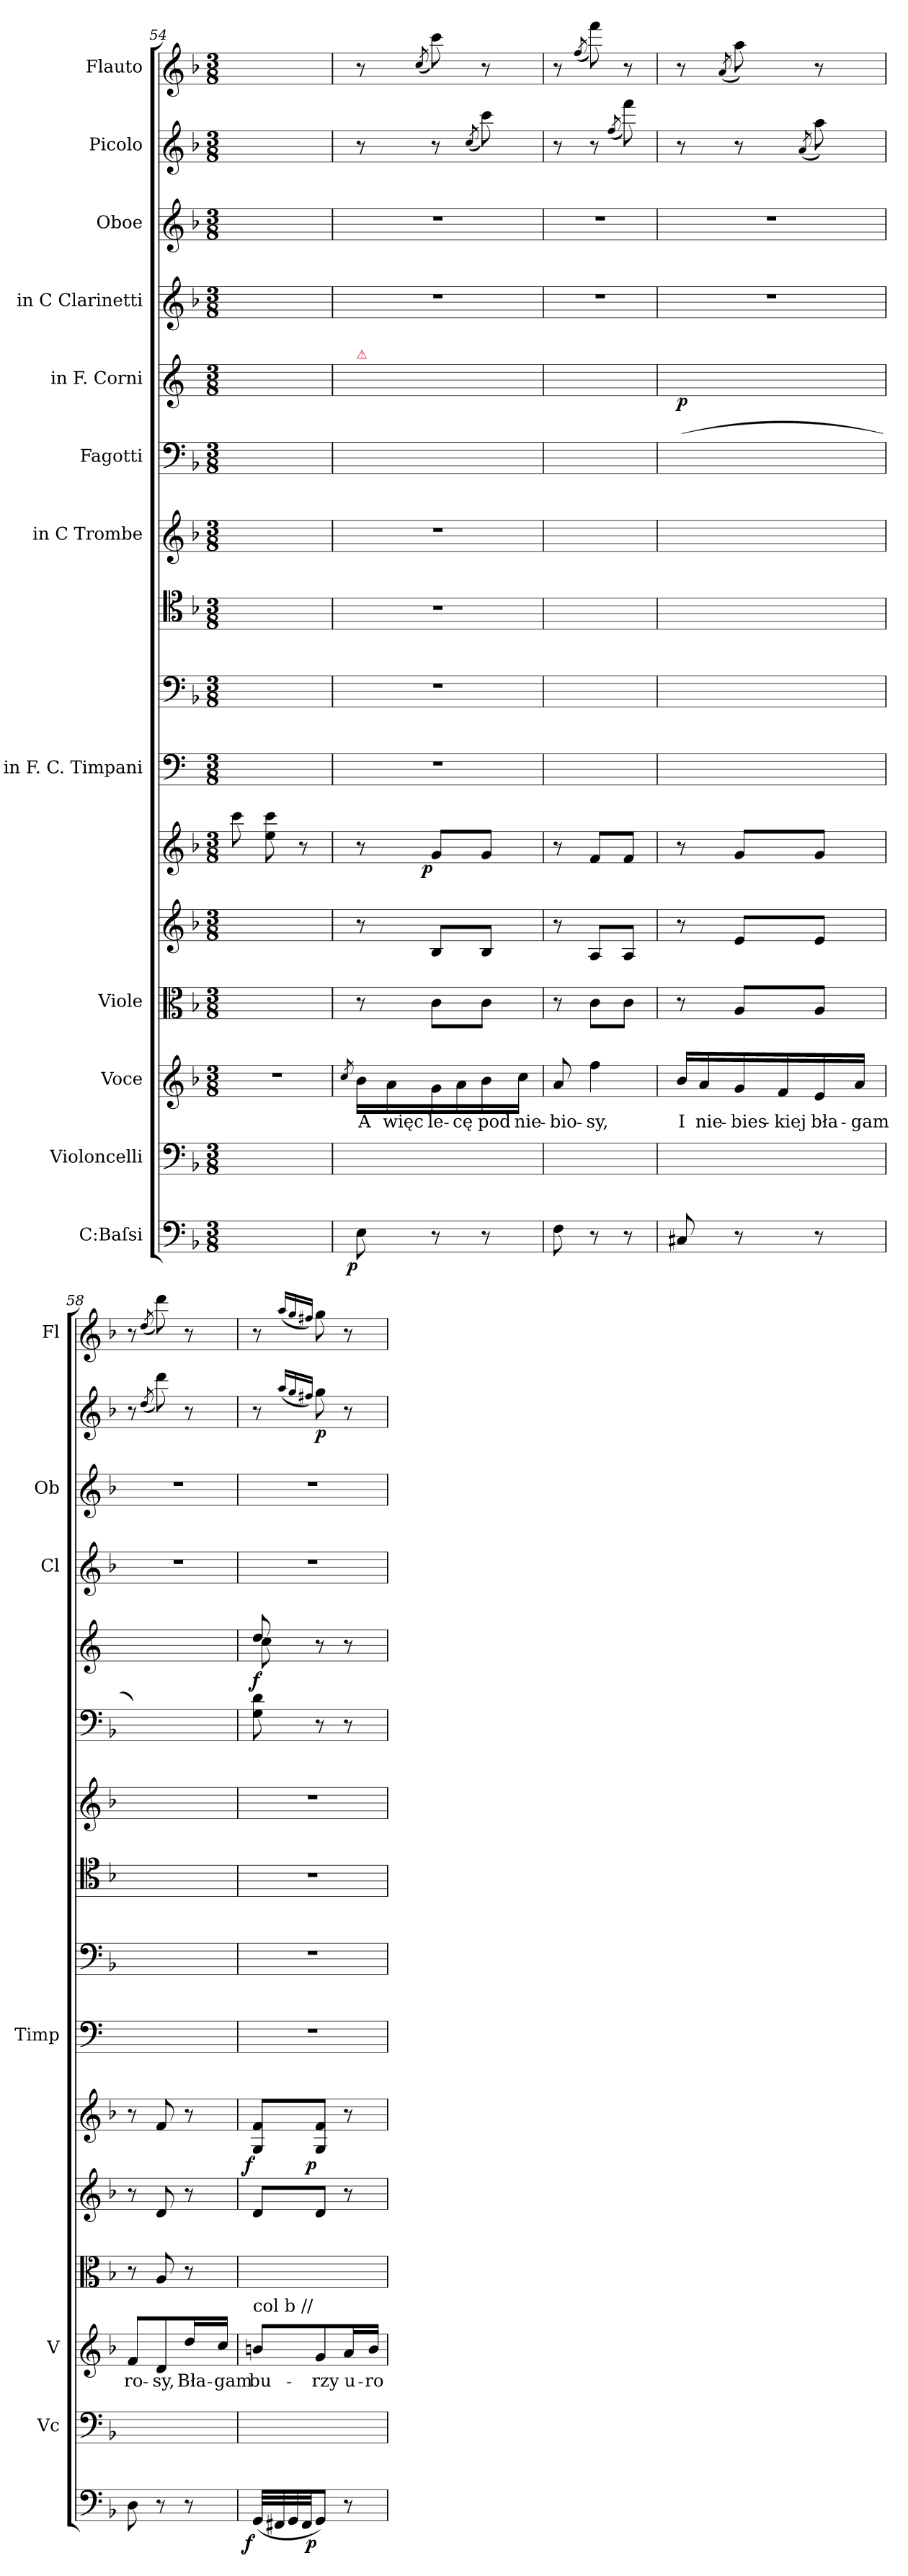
**kern	**dynam	**kern	**kern	**text	**kern	**kern	**kern	**dynam	**kern	**kern	**kern	**kern	**kern	**kern	**dynam	**kern	**kern	**kern	**dynam	**kern
*part16	*part16	*part15	*part14	*part14	*part13	*part12	*part11	*part11	*part10	*part9	*part8	*part7	*part6	*part5	*part5	*part4	*part3	*part2	*part2	*part1
*staff16	*staff16	*staff15	*staff14	*staff14	*staff13	*staff12	*staff11	*staff11	*staff10	*staff9	*staff8	*staff7	*staff6	*staff5	*staff5	*staff4	*staff3	*staff2	*staff2	*staff1
*I"C:Baſsi	*	*I"Violoncelli	*I"Voce	*	*I"Viole	*	*	*	*I" in F. C. Timpani	*	*	*I"in C Trombe	*I"Fagotti	*I"in F. Corni	*	*I"in C Clarinetti	*I"Oboe	*I"Picolo	*	*I"Flauto
*	*	*I'Vc	*I'V	*	*	*	*	*	*I'Timp	*	*	*	*	*	*	*I'Cl	*I'Ob	*	*	*I'Fl
*clefF4	*	*clefF4	*clefG2	*	*clefC3	*clefG2	*clefG2	*	*clefF4	*clefF4	*clefC4	*clefG2	*clefF4	*clefG2	*	*clefG2	*clefG2	*clefG2	*	*clefG2
*	*	*	*	*	*	*	*	*	*	*	*	*	*	*ITrd4c7	*	*	*	*ITrd-7c-12	*	*
*k[b-]	*	*k[b-]	*k[b-]	*	*k[b-]	*k[b-]	*k[b-]	*	*k[]	*k[b-]	*k[b-]	*k[b-]	*k[b-]	*k[b-]	*	*k[b-]	*k[b-]	*k[b-]	*	*k[b-]
*M3/8	*	*M3/8	*M3/8	*	*M3/8	*M3/8	*M3/8	*	*M3/8	*M3/8	*M3/8	*M3/8	*M3/8	*M3/8	*	*M3/8	*M3/8	*M3/8	*	*M3/8
=54	=54	=54	=54	=54	=54	=54	=54	=54	=54	=54	=54	=54	=54	=54	=54	=54	=54	=54	=54	=54
8C/yy	.	8C/yy	4.r	.	8c\yy	8Gyy/ 8eyy/	8ccc\	.	8C/Lyy	8Cyy\ 8Gyy\L	8Eyy/ 8cyy/L	8eyy/ 8gyy/L	8cyy\ 8eyy\L	8cyy/ 8gyy/L	.	8cc\Lyy	8ccc\Lyy	8ccc\yy	.	4ryy
8C/yy	.	8C/yy	.	.	8cyy\ 8gyy\	8eyy/ 8ccyy/	8ee\ 8ccc\	.	8C/Jyy	8Cyy\ 8Gyy\J	8Eyy/ 8cyy/J	8eyy/ 8gyy/J	8cyy\ 8eyy\J	8cyy/ 8gyy/J	.	8ccyy\ 8ggyy\J	8eeyy\ 8cccyy\J	8ryy	.	.
.	.	.	.	.	.	.	.	.	.	.	.	.	.	.	.	.	.	(>8qcc/yy	.	(>8qcc/yy
8ryy	.	8ryy	.	.	8ryy	8ryy	8r	.	8ryy	8ryy	8ryy	8ryy	8ryy	8ryy	.	8ryy	8ryy	8ccc\yy)	.	8ccc\yy)
=55	=55	=55	=55	=55	=55	=55	=55	=55	=55	=55	=55	=55	=55	=55	=55	=55	=55	=55	=55	=55
.	.	.	8qcc/	.	.	.	.	.	.	.	.	.	.	.	.	.	.	.	.	.
!	!	!	!	!	!	!	!	!	!	!	!	!	!	!LO:TX:a:color=crimson:t=⚠	!	!	!	!	!	!
!	!LO:DY:rj	!	!	!	!	!	!	!	!	!	!	!	!	!	!	!	!	!	!	!
8E\	p	8E\yy	16b-\LL	A	8r	8r	8r	.	4.r	4.r	4.r	4.r	4.Eyy\ 4.B-yy\	4.cyy/ 4.gyy/	.	4.r	4.r	8r	.	8r
.	.	.	16a\	więc	.	.	.	.	.	.	.	.	.	.	.	.	.	.	.	.
.	.	.	.	.	.	.	.	.	.	.	.	.	.	.	.	.	.	.	.	(>8qcc/
!	!	!	!	!	!	!	!	!LO:DY:rj	!	!	!	!	!	!	!	!	!	!	!	!
8r	.	8ryy	16g\	le-	8c\L	8B-/L	8g/L	p	.	.	.	.	.	.	.	.	.	8r	.	8ccc\)
.	.	.	16a\	-cę	.	.	.	.	.	.	.	.	.	.	.	.	.	.	.	.
.	.	.	.	.	.	.	.	.	.	.	.	.	.	.	.	.	.	(>8qccc/	.	.
8r	.	8ryy	16b-\	pod	8c\J	8B-/J	8g/J	.	.	.	.	.	.	.	.	.	.	8cccc\)	.	8r
.	.	.	16cc\JJ	nie-	.	.	.	.	.	.	.	.	.	.	.	.	.	.	.	.
=56	=56	=56	=56	=56	=56	=56	=56	=56	=56	=56	=56	=56	=56	=56	=56	=56	=56	=56	=56	=56
8F\	.	8F\yy	8a/	-bio-	8r	8r	8r	.	4.ryy	4.ryy	4.ryy	4.ryy	8Fyy\ 8Ayy\	8cyy/ 8fyy/	.	4.r	4.r	8r	.	8r
.	.	.	.	.	.	.	.	.	.	.	.	.	.	.	.	.	.	.	.	(>8qff/
8r	.	8ryy	4ff\	-sy,	8c\L	8A/L	8f/L	.	.	.	.	.	8ryy	8ryy	.	.	.	8r	.	8fff\)
.	.	.	.	.	.	.	.	.	.	.	.	.	.	.	.	.	.	(>8qfff/	.	.
8r	.	8ryy	.	.	8c\J	8A/J	8f/J	.	.	.	.	.	8ryy	8ryy	.	.	.	8ffff\)	.	8r
=57	=57	=57	=57	=57	=57	=57	=57	=57	=57	=57	=57	=57	=57	=57	=57	=57	=57	=57	=57	=57
*	*	*	*	*	*	*	*	*	*	*	*	*	*	*^	*	*	*	*	*	*
8C#X/	.	8C#X/yy	16b-/LL	I	8r	8r	8r	.	4.ryy	4.ryy	4.ryy	4.ryy	(4.C#Xyy\ [4.Ayy\	(4.g/yy	(4.e\yy	p	4.r	4.r	8r	.	8r
.	.	.	16a/	nie-	.	.	.	.	.	.	.	.	.	.	.	.	.	.	.	.	.
.	.	.	.	.	.	.	.	.	.	.	.	.	.	.	.	.	.	.	.	.	(>8qa/
8r	.	8ryy	16g/	-bies-	8A/L	8e/L	8g/L	.	.	.	.	.	.	.	.	.	.	.	8r	.	8aa\)
.	.	.	16f/	-kiej	.	.	.	.	.	.	.	.	.	.	.	.	.	.	.	.	.
.	.	.	.	.	.	.	.	.	.	.	.	.	.	.	.	.	.	.	(>8qaa/	.	.
8r	.	8ryy	16e/	bła-	8A/J	8e/J	8g/J	.	.	.	.	.	.	.	.	.	.	.	8aaa\)	.	8r
.	.	.	16a/JJ	-gam	.	.	.	.	.	.	.	.	.	.	.	.	.	.	.	.	.
=58	=58	=58	=58	=58	=58	=58	=58	=58	=58	=58	=58	=58	=58	=58	=58	=58	=58	=58	=58	=58	=58
8D\	.	8D\yy	8f/L	ro-	8r	8r	8r	.	4.ryy	4.ryy	4.ryy	4.ryy	8Dyy\ 8Ayy]\)	8f/yy)	8f\yy)	.	4.r	4.r	8r	.	8r
.	.	.	.	.	.	.	.	.	.	.	.	.	.	.	.	.	.	.	(>8qddd/	.	(>8qdd/
8r	.	8ryy	8d/	-sy,	8A/	8d/	8f/	.	.	.	.	.	8ryy	8ryy	8rFyy	.	.	.	8dddd\)	.	8ddd\)
8r	.	8ryy	16dd/L	Bła-	8r	8r	8r	.	.	.	.	.	8ryy	8ryy	8rFyy	.	.	.	8r	.	8r
.	.	.	16cc/JJ	-gam	.	.	.	.	.	.	.	.	.	.	.	.	.	.	.	.	.
=59	=59	=59	=59	=59	=59	=59	=59	=59	=59	=59	=59	=59	=59	=59	=59	=59	=59	=59	=59	=59	=59
!	!	!	!	!	!LO:TX:b:t=col b //	!	!	!	!	!	!	!	!	!	!	!	!	!	!	!	!
!	!LO:DY:rj	!	!	!	!	!	!	!LO:DY:rj	!	!	!	!	!	!	!	!	!	!	!	!	!
(32GG/LLL	f	(32GG/LLLyy	8bn/L	bu-	(32G/LLLyy	8d/L	8G/ 8f/L	f	4.r	4.r	4.r	4.r	8G\ 8d\	8g/	8f\	f	4.r	4.r	8r	.	8r
32FF#X/	.	32FF#X/yy	.	.	32F#X/yy	.	.	.	.	.	.	.	.	.	.	.	.	.	.	.	.
32GG/	.	32GG/yy	.	.	32G/yy	.	.	.	.	.	.	.	.	.	.	.	.	.	.	.	.
32FF#/JJ	.	32FF#/JJyy	.	.	32F#/JJyy	.	.	.	.	.	.	.	.	.	.	.	.	.	.	.	.
.	.	.	.	.	.	.	.	.	.	.	.	.	.	.	.	.	.	.	(16qqaaa/LL	.	(16qqaa/LL
.	.	.	.	.	.	.	.	.	.	.	.	.	.	.	.	.	.	.	16qqggg/	.	16qqgg/
.	.	.	.	.	.	.	.	.	.	.	.	.	.	.	.	.	.	.	16qqfff#X/JJ)	.	16qqff#X/JJ)
!	!LO:DY:rj	!	!	!	!	!	!	!LO:DY:rj	!	!	!	!	!	!	!	!	!	!	!	!	!
8GG/J)	p	8GG/Jyy)	8g/	-rzy	8G/Jyy)	8d/J	8G/ 8f/J	p	.	.	.	.	8r	8r	8rFyy	.	.	.	8ggg\	p	8gg\
8r	.	8ryy	16a/L	u-	8ryy	8r	8r	.	.	.	.	.	8r	8r	8rFyy	.	.	.	8r	.	8r
.	.	.	16b/JJ	-ro-	.	.	.	.	.	.	.	.	.	.	.	.	.	.	.	.	.
*	*	*	*	*	*	*	*	*	*	*	*	*	*	*v	*v	*	*	*	*	*	*
=	=	=	=	=	=	=	=	=	=	=	=	=	=	=	=	=	=	=	=	=
*-	*-	*-	*-	*-	*-	*-	*-	*-	*-	*-	*-	*-	*-	*-	*-	*-	*-	*-	*-	*-
